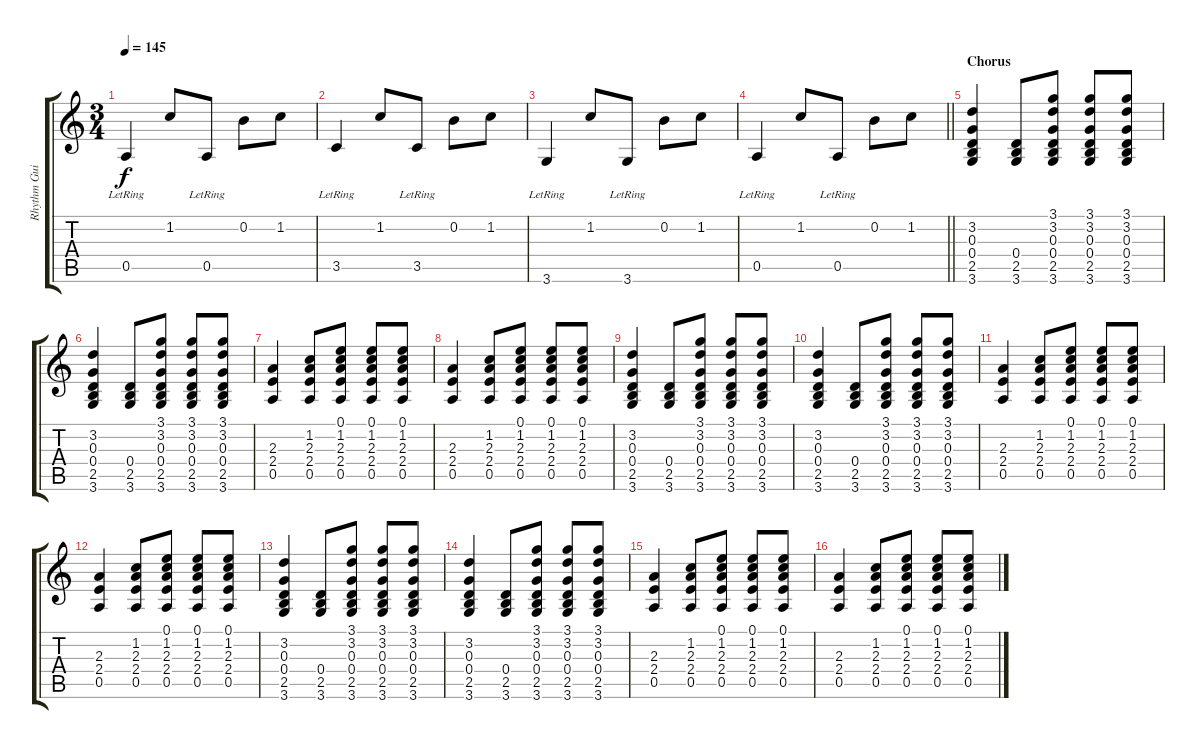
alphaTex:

\track ("Rhythm Guitar" "Rhythm Gui") {instrument acousticguitarsteel}
\staff {score tabs}
\tuning (E4 B3 G3 D3 A2 E2) {hide}
\ts (3 4)
\tempo 145
\clef g2
\ks c
0.5{lr}.4{dy f} 1.2.8 0.5{lr}.8 0.2.8 1.2.8 |
3.5{lr}.4 1.2.8 3.5{lr}.8 0.2.8 1.2.8 |
3.6{lr}.4 1.2.8 3.6{lr}.8 0.2.8 1.2.8 |
\barLineRight lightlight
0.5{lr}.4 1.2.8 0.5{lr}.8 0.2.8 1.2.8 |
\section ("" "Chorus")
(3.2 0.3 0.4 2.5 3.6).4 (0.4 2.5 3.6).8 (3.1 3.2 0.3 0.4 2.5 3.6).8 (3.1 3.2 0.3 0.4 2.5 3.6).8 (3.1 3.2 0.3 0.4 2.5 3.6).8 |
(3.2 0.3 0.4 2.5 3.6).4 (0.4 2.5 3.6).8 (3.1 3.2 0.3 0.4 2.5 3.6).8 (3.1 3.2 0.3 0.4 2.5 3.6).8 (3.1 3.2 0.3 0.4 2.5 3.6).8 |
(2.3 2.4 0.5).4 (1.2 2.3 2.4 0.5).8 (0.1 1.2 2.3 2.4 0.5).8 (0.1 1.2 2.3 2.4 0.5).8 (0.1 1.2 2.3 2.4 0.5).8 |
(2.3 2.4 0.5).4 (1.2 2.3 2.4 0.5).8 (0.1 1.2 2.3 2.4 0.5).8 (0.1 1.2 2.3 2.4 0.5).8 (0.1 1.2 2.3 2.4 0.5).8 |
(3.2 0.3 0.4 2.5 3.6).4 (0.4 2.5 3.6).8 (3.1 3.2 0.3 0.4 2.5 3.6).8 (3.1 3.2 0.3 0.4 2.5 3.6).8 (3.1 3.2 0.3 0.4 2.5 3.6).8 |
(3.2 0.3 0.4 2.5 3.6).4 (0.4 2.5 3.6).8 (3.1 3.2 0.3 0.4 2.5 3.6).8 (3.1 3.2 0.3 0.4 2.5 3.6).8 (3.1 3.2 0.3 0.4 2.5 3.6).8 |
(2.3 2.4 0.5).4 (1.2 2.3 2.4 0.5).8 (0.1 1.2 2.3 2.4 0.5).8 (0.1 1.2 2.3 2.4 0.5).8 (0.1 1.2 2.3 2.4 0.5).8 |
(2.3 2.4 0.5).4 (1.2 2.3 2.4 0.5).8 (0.1 1.2 2.3 2.4 0.5).8 (0.1 1.2 2.3 2.4 0.5).8 (0.1 1.2 2.3 2.4 0.5).8 |
(3.2 0.3 0.4 2.5 3.6).4 (0.4 2.5 3.6).8 (3.1 3.2 0.3 0.4 2.5 3.6).8 (3.1 3.2 0.3 0.4 2.5 3.6).8 (3.1 3.2 0.3 0.4 2.5 3.6).8 |
(3.2 0.3 0.4 2.5 3.6).4 (0.4 2.5 3.6).8 (3.1 3.2 0.3 0.4 2.5 3.6).8 (3.1 3.2 0.3 0.4 2.5 3.6).8 (3.1 3.2 0.3 0.4 2.5 3.6).8 |
(2.3 2.4 0.5).4 (1.2 2.3 2.4 0.5).8 (0.1 1.2 2.3 2.4 0.5).8 (0.1 1.2 2.3 2.4 0.5).8 (0.1 1.2 2.3 2.4 0.5).8 |
(2.3 2.4 0.5).4 (1.2 2.3 2.4 0.5).8 (0.1 1.2 2.3 2.4 0.5).8 (0.1 1.2 2.3 2.4 0.5).8 (0.1 1.2 2.3 2.4 0.5).8
